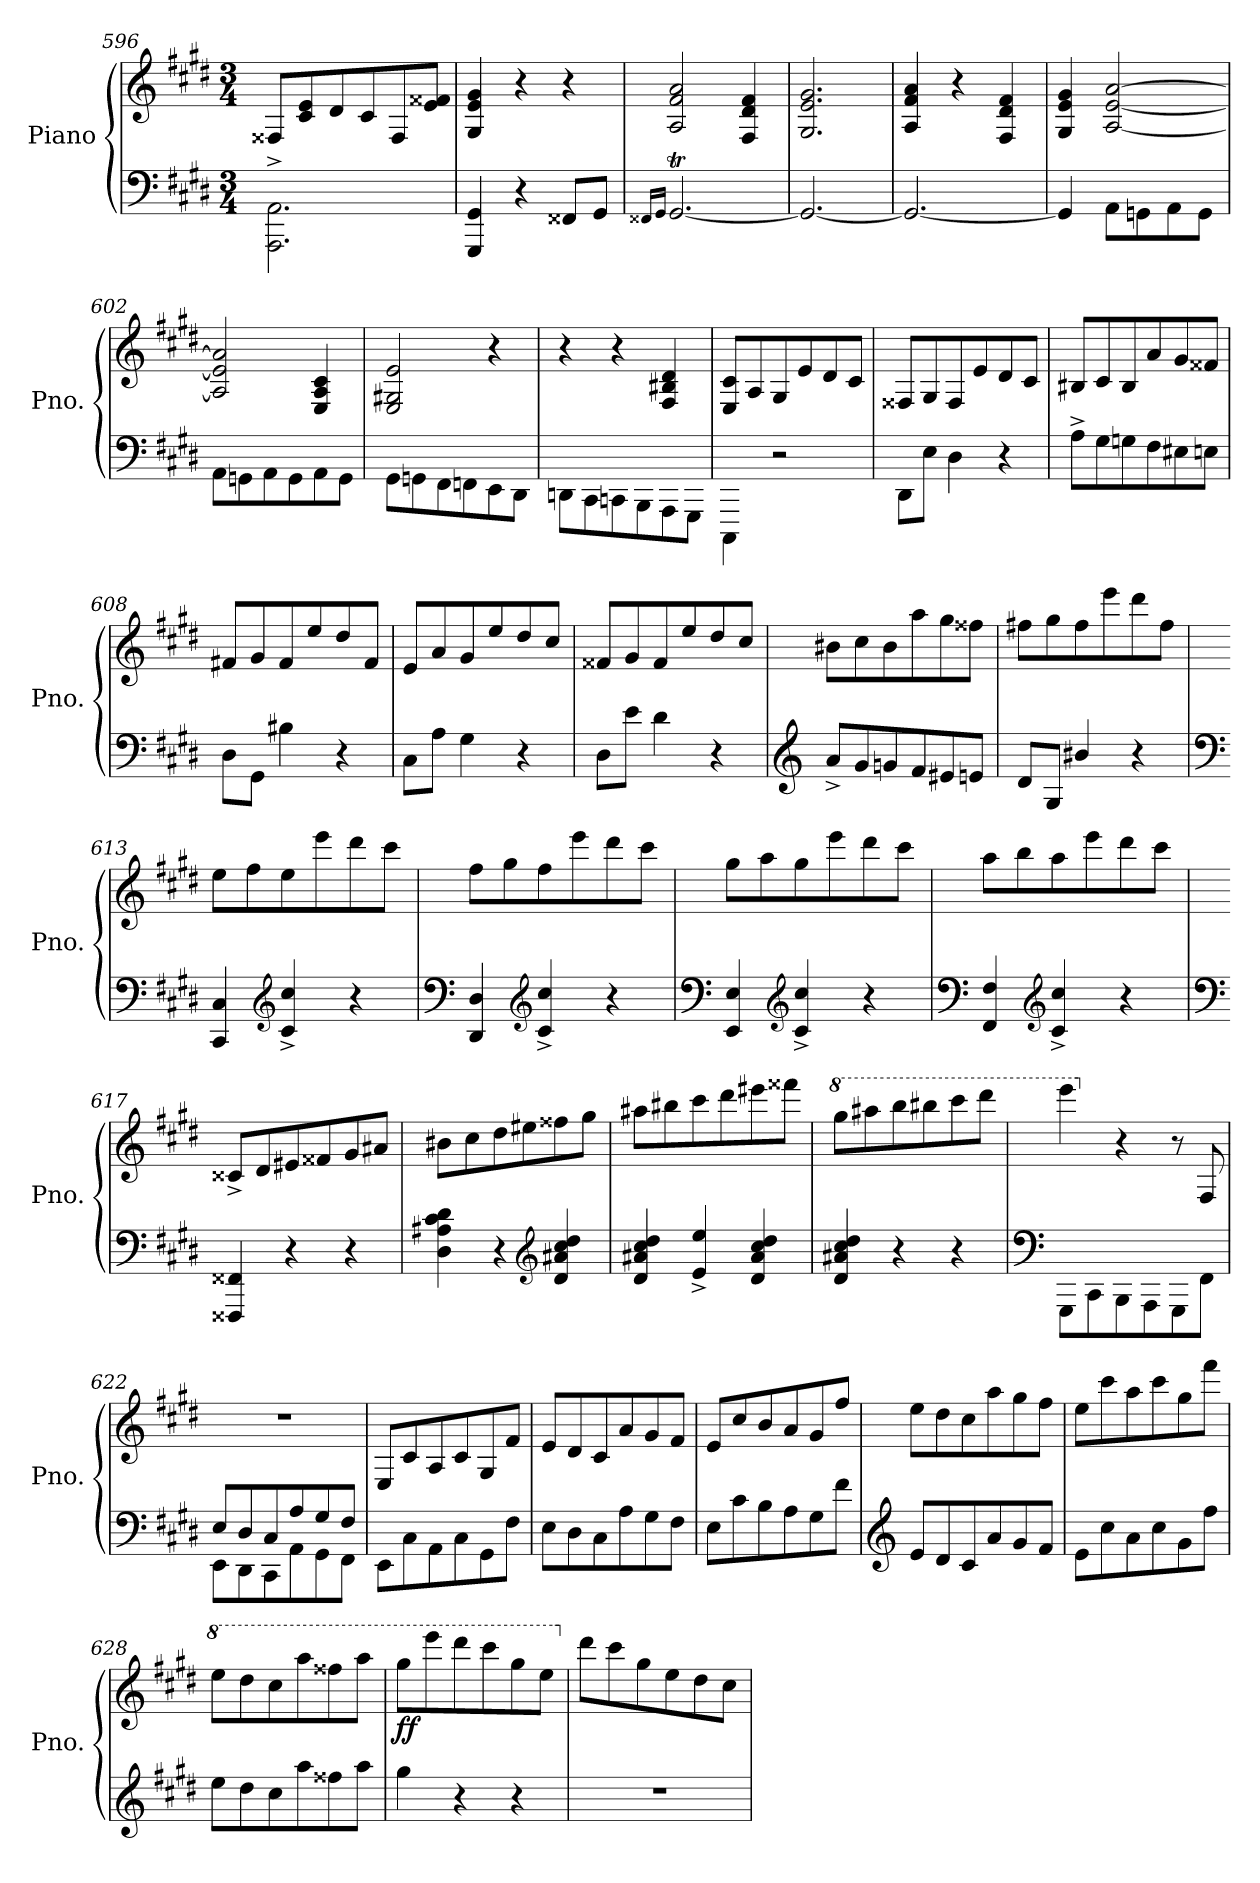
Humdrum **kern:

**kern	**kern	**dynam
*part1	*part1	*part1
*staff2	*staff1	*staff1/2
*I"Piano	*	*
*I'Pno.	*	*
!!LO:LB:g=z
*clefF4	*clefG2	*
*k[f#c#g#d#]	*k[f#c#g#d#]	*
*M3/4	*M3/4	*
=596	=596	=596
2.AAA\^ 2.AA\^	8F##X/L	.
.	8c#/ 8e/	.
.	8d#/	.
.	8c#/	.
.	8F##/	.
.	8e/ 8f##X/J	.
=597	=597	=597
4GGG#/ 4GG#/	4G#/ 4e/ 4g#/	.
4r	4r	.
8FF##X/L	4r	.
8GG#/J	.	.
=598	=598	=598
16qFF##X/LL	.	.
16qGG#/JJ	.	.
[2.GG#t/	2A/ 2f#/ 2a/	.
.	4F#/ 4d#/ 4f#/	.
=599	=599	=599
2.GG#/_	2.G#/ 2.e/ 2.g#/	.
=600	=600	=600
2.GG#/_	4A/ 4f#/ 4a/	.
.	4r	.
.	4F#/ 4d#/ 4f#/	.
=601	=601	=601
4GG#/]	4G#/ 4e/ 4g#/	.
8AA\L	[2A/ [2e/ [2a/	.
8GGn\	.	.
8AA\	.	.
8GG\J	.	.
=602	=602	=602
8AA\L	2A/] 2e/] 2a/]	.
8GGn\	.	.
8AA\	.	.
8GG\	.	.
8AA\	4E/ 4A/ 4c#/	.
8GG\J	.	.
!!LO:LB:g=z
=603	=603	=603
8GG#\L	2E/ 2G#X/ 2e/	.
8GGn\	.	.
8FF#\	.	.
8FFn\	.	.
8EE\	4r	.
8DD#\J	.	.
=604	=604	=604
8DDn\L	4r	.
8CC#\	.	.
8CCn\	4r	.
8BBB\	.	.
8AAA\	4F#/ 4B#X/ 4d#/	.
8GGG#\J	.	.
=605	=605	=605
4CCC#\	8E/ 8c#/L	.
.	8A/	.
2r	8G#/	.
.	8e/	.
.	8d#/	.
.	8c#/J	.
=606	=606	=606
8DD#\L	8F##X/L	.
8E\J	8G#/	.
4D#\	8F##/	.
.	8e/	.
4r	8d#/	.
.	8c#/J	.
=607	=607	=607
8A^\L	8B#X/L	.
8G#\	8c#/	.
8Gn\	8B#/	.
8F#\	8a/	.
8E#X\	8g#/	.
8En\J	8f##X/J	.
!!LO:PB:g=z
=608	=608	=608
8D#\L	8f#X/L	.
8GG#\J	8g#/	.
4B#X\	8f#/	.
.	8ee/	.
4r	8dd#/	.
.	8f#/J	.
=609	=609	=609
8C#\L	8e/L	.
8A\J	8a/	.
4G#\	8g#/	.
.	8ee/	.
4r	8dd#/	.
.	8cc#/J	.
=610	=610	=610
8D#\L	8f##X/L	.
8e\J	8g#/	.
4d#\	8f##/	.
.	8ee/	.
4r	8dd#/	.
.	8cc#/J	.
=611	=611	=611
*clefG2	*	*
8a^/L	8b#X\L	.
8g#/	8cc#\	.
8gn/	8b#\	.
8f#/	8aa\	.
8e#X/	8gg#\	.
8en/J	8ff##X\J	.
=612	=612	=612
8d#/L	8ff#X\L	.
8G#/J	8gg#\	.
4b#X/	8ff#\	.
.	8eee\	.
4r	8ddd#\	.
.	8ff#\J	.
!!LO:LB:g=z
=613	=613	=613
*clefF4	*	*
4CC#/ 4C#/	8ee\L	.
.	8ff#\	.
*clefG2	*	*
4c#/^ 4cc#/^	8ee\	.
.	8eee\	.
4r	8ddd#\	.
.	8ccc#\J	.
=614	=614	=614
*clefF4	*	*
4DD#/ 4D#/	8ff#\L	.
.	8gg#\	.
*clefG2	*	*
4c#/^ 4cc#/^	8ff#\	.
.	8eee\	.
4r	8ddd#\	.
.	8ccc#\J	.
=615	=615	=615
*clefF4	*	*
4EE/ 4E/	8gg#\L	.
.	8aa\	.
*clefG2	*	*
4c#/^ 4cc#/^	8gg#\	.
.	8eee\	.
4r	8ddd#\	.
.	8ccc#\J	.
=616	=616	=616
*clefF4	*	*
4FF#/ 4F#/	8aa\L	.
.	8bb\	.
*clefG2	*	*
4c#/^ 4cc#/^	8aa\	.
.	8eee\	.
4r	8ddd#\	.
.	8ccc#\J	.
!!LO:LB:g=z
=617	=617	=617
*clefF4	*	*
4FFF##X/ 4FF##X/	8c##X^/L	.
.	8d#/	.
4r	8e#X/	.
.	8f##X/	.
4r	8g#/	.
.	8a#X/J	.
=618	=618	=618
4D#\ 4A#X\ 4c#\ 4d#\	8b#X\L	.
.	8cc#\	.
4r	8dd#\	.
.	8ee#X\	.
*clefG2	*	*
4d#/ 4a#X/ 4cc#/ 4dd#/	8ff##X\	.
.	8gg#\J	.
=619	=619	=619
4d#/ 4a#X/ 4cc#/ 4dd#/	8aa#X\L	.
.	8bb#X\	.
4e/^ 4ee/^	8ccc#\	.
.	8ddd#\	.
4d#/ 4a#/ 4cc#/ 4dd#/	8eee#X\	.
.	8fff##X\J	.
=620	=620	=620
*	*8va	*
4d#/ 4a#X/ 4cc#/ 4dd#/	8ggg#\L	.
.	8aaa#X\	.
4r	8bbb\	.
.	8bbb#X\	.
4r	8cccc#\	.
.	8dddd#\J	.
!!LO:LB:g=z
=621	=621	=621
*clefF4	*	*
8GGG#\L	4eeee\	.
8CC#\	.	.
*	*X8va	*
8BBB\	4r	.
8AAA\	.	.
8GGG#\	8r	.
8FF#\J	8F#/	.
=622	=622	=622
*^	*	*
8E/L	8EE\L	2.r	.
8D#/	8DD#\	.	.
8C#/	8CC#\	.	.
8A/	8AA\	.	.
8G#/	8GG#\	.	.
8F#/J	8FF#\J	.	.
=623	=623	=623	=623
*	*	*^	*
8ryy	8EE\L	8ryy	8E/L	.
8ryy	8C#\	8ryy	8c#/	.
8ryy	8AA\	8ryy	8A/	.
8ryy	8C#\	8ryy	8c#/	.
8ryy	8GG#\	8ryy	8G#/	.
8ryy	8F#\J	8ryy	8f#/J	.
*v	*v	*	*	*
*	*v	*v	*
=624	=624	=624
8E\L	8e/L	.
8D#\	8d#/	.
8C#\	8c#/	.
8A\	8a/	.
8G#\	8g#/	.
8F#\J	8f#/J	.
=625	=625	=625
8E\L	8e/L	.
8c#\	8cc#/	.
8B\	8b/	.
8A\	8a/	.
8G#\	8g#/	.
8f#\J	8ff#/J	.
!!LO:LB:g=z
=626	=626	=626
*clefG2	*	*
8e/L	8ee\L	.
8d#/	8dd#\	.
8c#/	8cc#\	.
8a/	8aa\	.
8g#/	8gg#\	.
8f#/J	8ff#\J	.
=627	=627	=627
*^	*^	*
8ryy	8e\L	8ryy	8ee\L	.
8ryy	8cc#\	8ryy	8ccc#\	.
8ryy	8a\	8ryy	8aa\	.
8ryy	8cc#\	8ryy	8ccc#\	.
8ryy	8g#\	8ryy	8gg#\	.
8ryy	8ff#\J	8ryy	8fff#\J	.
*v	*v	*	*	*
*	*v	*v	*
=628	=628	=628
*	*8va	*
8ee\L	8eee\L	.
8dd#\	8ddd#\	.
8cc#\	8ccc#\	.
8aa\	8aaa\	.
8ff##X\	8fff##X\	.
8aa\J	8aaa\J	.
=629	=629	=629
!	!	!LO:DY:b
4gg#\	8ggg#\L	ff
.	8eeee\	.
4r	8dddd#\	.
.	8cccc#\	.
4r	8ggg#\	.
.	8eee\J	.
=630	=630	=630
*	*X8va	*
2.r	8ddd#\L	.
.	8ccc#\	.
.	8gg#\	.
.	8ee\	.
.	8dd#\	.
.	8cc#\J	.
=	=	=
*-	*-	*-
